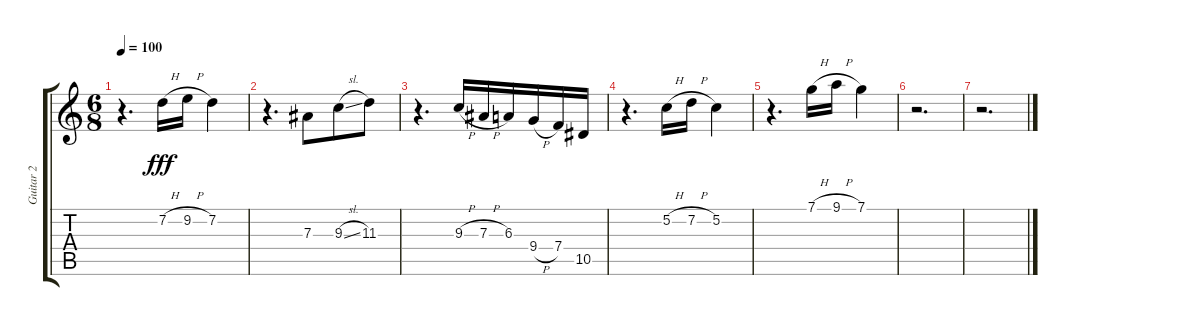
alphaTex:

\track ("Guitar 2" "Guitar 2") {instrument distortionguitar}
\staff {score tabs}
\tuning (C4 G3 Eb3 Bb2 F2 C2) {hide}
\ts (6 8)
\tempo 100
\clef g2
\ks c
r.4{d dy fff} 7.2{h}.16 9.2{h}.16 7.2.4 |
r.4{d} 7.3.8 9.3{sl}.8 11.3.8 |
r.4{d} 9.3{h}.16 7.3{h}.16 6.3.16 9.4{h}.16 7.4.16 10.5.16 |
r.4{d} 5.2{h}.16 7.2{h}.16 5.2.4 |
r.4{d} 7.1{h}.16 9.1{h}.16 7.1.4 |
r.2{d} |
r.2{d}
